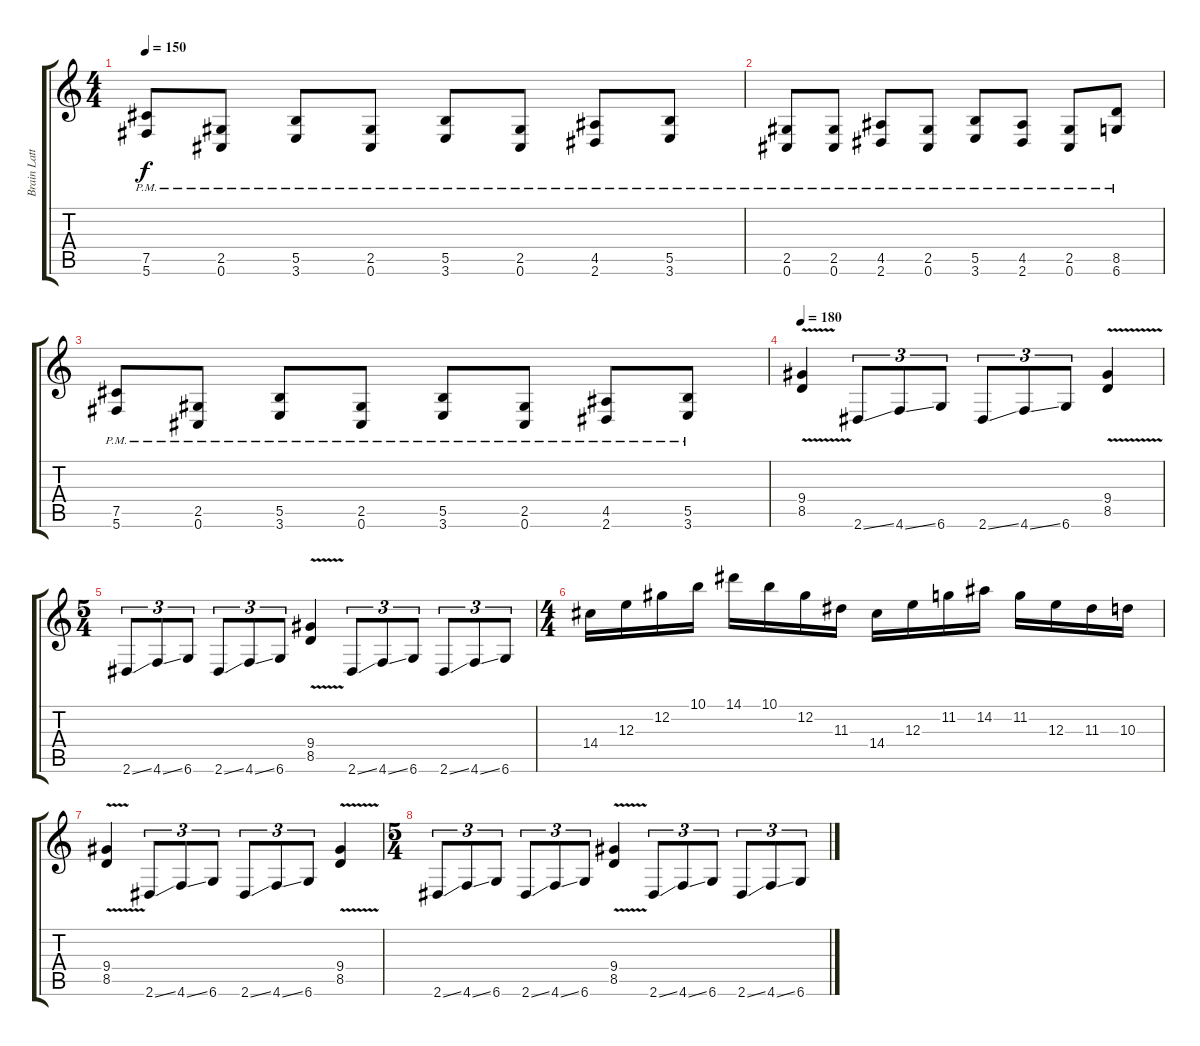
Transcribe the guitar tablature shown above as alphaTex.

\track ("Brain Latta" "Brain Latt") {instrument distortionguitar}
\staff {score tabs}
\tuning (Db4 Ab3 E3 B2 Gb2 Db2) {hide}
\ts (4 4)
\tempo 150
\clef g2
\ks c
(7.5{pm} 5.6{pm}).8{dy f} (2.5{pm} 0.6{pm}).8 (5.5{pm} 3.6{pm}).8 (2.5{pm} 0.6{pm}).8 (5.5{pm} 3.6{pm}).8 (2.5{pm} 0.6{pm}).8 (4.5{pm} 2.6{pm}).8 (5.5{pm} 3.6{pm}).8 |
(2.5{pm} 0.6{pm}).8 (2.5{pm} 0.6{pm}).8 (4.5{pm} 2.6{pm}).8 (2.5{pm} 0.6{pm}).8 (5.5{pm} 3.6{pm}).8 (4.5{pm} 2.6{pm}).8 (2.5{pm} 0.6{pm}).8 (8.5{pm} 6.6{pm}).8 |
(7.5{pm} 5.6{pm}).8 (2.5{pm} 0.6{pm}).8 (5.5{pm} 3.6{pm}).8 (2.5{pm} 0.6{pm}).8 (5.5{pm} 3.6{pm}).8 (2.5{pm} 0.6{pm}).8 (4.5{pm} 2.6{pm}).8 (5.5{pm} 3.6{pm}).8 |
\tempo 180
(9.4{v} 8.5{v}).4 2.6{ss}.8{tu (3 2)} 4.6{ss}.8{tu (3 2)} 6.6.8{tu (3 2)} 2.6{ss}.8{tu (3 2)} 4.6{ss}.8{tu (3 2)} 6.6.8{tu (3 2)} (9.4{v} 8.5{v}).4 |
\ts (5 4)
2.6{ss}.8{tu (3 2)} 4.6{ss}.8{tu (3 2)} 6.6.8{tu (3 2)} 2.6{ss}.8{tu (3 2)} 4.6{ss}.8{tu (3 2)} 6.6.8{tu (3 2)} (9.4{v} 8.5{v}).4 2.6{ss}.8{tu (3 2)} 4.6{ss}.8{tu (3 2)} 6.6.8{tu (3 2)} 2.6{ss}.8{tu (3 2)} 4.6{ss}.8{tu (3 2)} 6.6.8{tu (3 2)} |
\ts (4 4)
14.4.16 12.3.16 12.2.16 10.1.16 14.1.16 10.1.16 12.2.16 11.3.16 14.4.16 12.3.16 11.2.16 14.2.16 11.2.16 12.3.16 11.3.16 10.3.16 |
(9.4{v} 8.5{v}).4 2.6{ss}.8{tu (3 2)} 4.6{ss}.8{tu (3 2)} 6.6.8{tu (3 2)} 2.6{ss}.8{tu (3 2)} 4.6{ss}.8{tu (3 2)} 6.6.8{tu (3 2)} (9.4{v} 8.5{v}).4 |
\ts (5 4)
2.6{ss}.8{tu (3 2)} 4.6{ss}.8{tu (3 2)} 6.6.8{tu (3 2)} 2.6{ss}.8{tu (3 2)} 4.6{ss}.8{tu (3 2)} 6.6.8{tu (3 2)} (9.4{v} 8.5{v}).4 2.6{ss}.8{tu (3 2)} 4.6{ss}.8{tu (3 2)} 6.6.8{tu (3 2)} 2.6{ss}.8{tu (3 2)} 4.6{ss}.8{tu (3 2)} 6.6.8{tu (3 2)}
